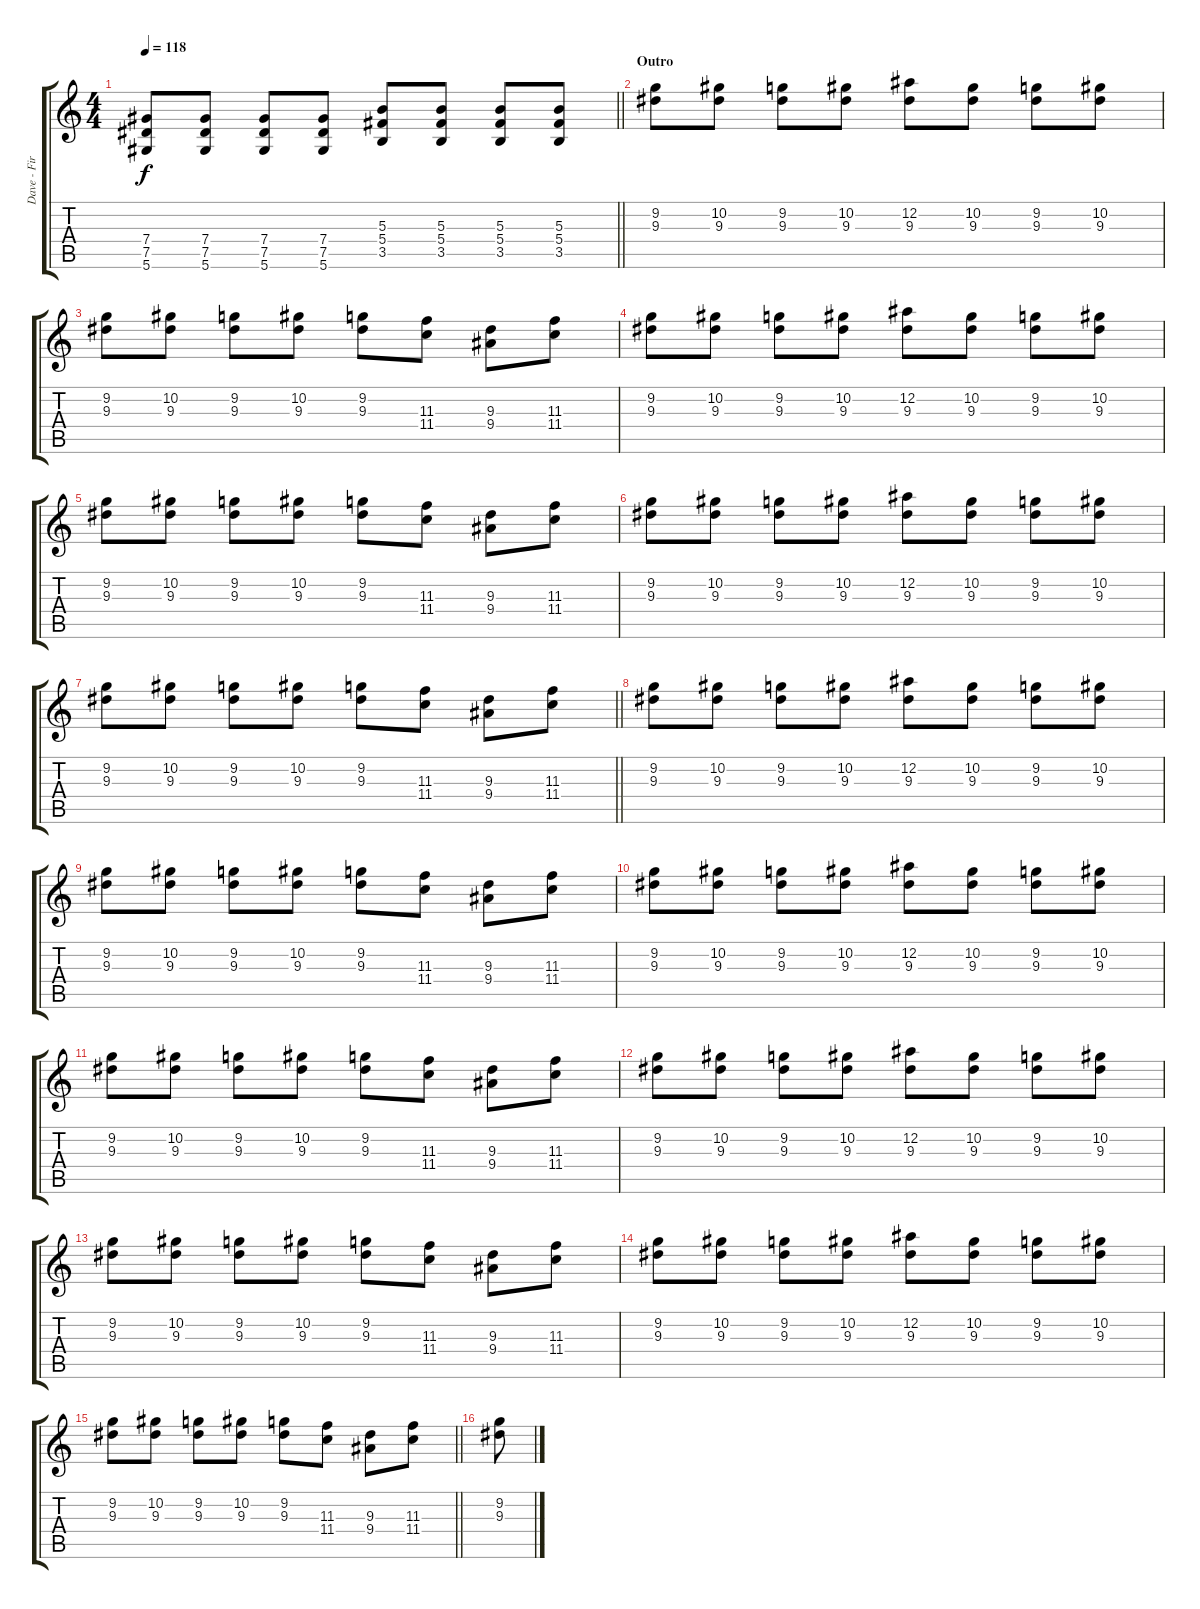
\track ("Dave - First Guitar" "Dave - Fir") {instrument distortionguitar}
\staff {score tabs}
\tuning (Eb4 Bb3 Gb3 Db3 Ab2 Eb2) {hide}
\ts (4 4)
\tempo 118
\clef g2
\barLineRight lightlight
\ks c
(7.4 7.5 5.6).8{dy f} (7.4 7.5 5.6).8 (7.4 7.5 5.6).8 (7.4 7.5 5.6).8 (5.3 5.4 3.5).8 (5.3 5.4 3.5).8 (5.3 5.4 3.5).8 (5.3 5.4 3.5).8 |
\section ("" "Outro")
(9.2 9.3).8 (10.2 9.3).8 (9.2 9.3).8 (10.2 9.3).8 (12.2 9.3).8 (10.2 9.3).8 (9.2 9.3).8 (10.2 9.3).8 |
(9.2 9.3).8 (10.2 9.3).8 (9.2 9.3).8 (10.2 9.3).8 (9.2 9.3).8 (11.3 11.4).8 (9.3 9.4).8 (11.3 11.4).8 |
(9.2 9.3).8 (10.2 9.3).8 (9.2 9.3).8 (10.2 9.3).8 (12.2 9.3).8 (10.2 9.3).8 (9.2 9.3).8 (10.2 9.3).8 |
(9.2 9.3).8 (10.2 9.3).8 (9.2 9.3).8 (10.2 9.3).8 (9.2 9.3).8 (11.3 11.4).8 (9.3 9.4).8 (11.3 11.4).8 |
(9.2 9.3).8 (10.2 9.3).8 (9.2 9.3).8 (10.2 9.3).8 (12.2 9.3).8 (10.2 9.3).8 (9.2 9.3).8 (10.2 9.3).8 |
\barLineRight lightlight
(9.2 9.3).8 (10.2 9.3).8 (9.2 9.3).8 (10.2 9.3).8 (9.2 9.3).8 (11.3 11.4).8 (9.3 9.4).8 (11.3 11.4).8 |
(9.2 9.3).8 (10.2 9.3).8 (9.2 9.3).8 (10.2 9.3).8 (12.2 9.3).8 (10.2 9.3).8 (9.2 9.3).8 (10.2 9.3).8 |
(9.2 9.3).8 (10.2 9.3).8 (9.2 9.3).8 (10.2 9.3).8 (9.2 9.3).8 (11.3 11.4).8 (9.3 9.4).8 (11.3 11.4).8 |
(9.2 9.3).8 (10.2 9.3).8 (9.2 9.3).8 (10.2 9.3).8 (12.2 9.3).8 (10.2 9.3).8 (9.2 9.3).8 (10.2 9.3).8 |
(9.2 9.3).8 (10.2 9.3).8 (9.2 9.3).8 (10.2 9.3).8 (9.2 9.3).8 (11.3 11.4).8 (9.3 9.4).8 (11.3 11.4).8 |
(9.2 9.3).8 (10.2 9.3).8 (9.2 9.3).8 (10.2 9.3).8 (12.2 9.3).8 (10.2 9.3).8 (9.2 9.3).8 (10.2 9.3).8 |
(9.2 9.3).8 (10.2 9.3).8 (9.2 9.3).8 (10.2 9.3).8 (9.2 9.3).8 (11.3 11.4).8 (9.3 9.4).8 (11.3 11.4).8 |
(9.2 9.3).8 (10.2 9.3).8 (9.2 9.3).8 (10.2 9.3).8 (12.2 9.3).8 (10.2 9.3).8 (9.2 9.3).8 (10.2 9.3).8 |
\barLineRight lightlight
(9.2 9.3).8 (10.2 9.3).8 (9.2 9.3).8 (10.2 9.3).8 (9.2 9.3).8 (11.3 11.4).8 (9.3 9.4).8 (11.3 11.4).8 |
(9.2 9.3).8
